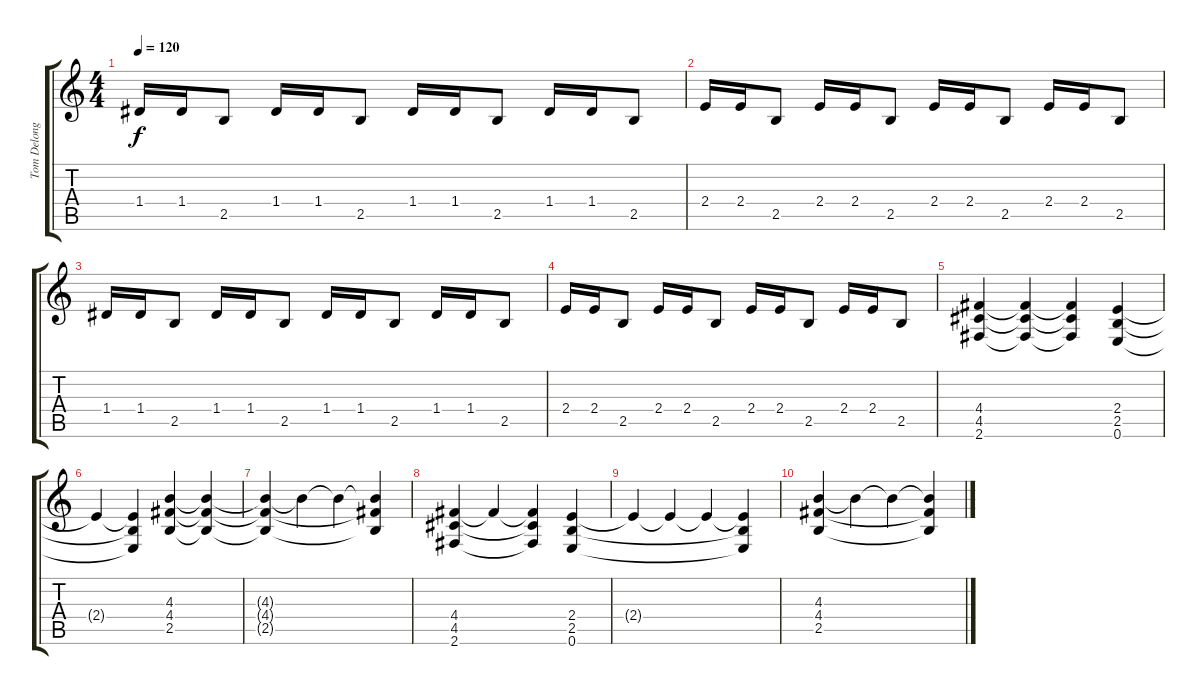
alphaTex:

\track ("Tom Delonge" "Tom Delong") {instrument distortionguitar}
\staff {score tabs}
\tuning (E4 B3 G3 D3 A2 E2) {hide}
\ts (4 4)
\tempo 120
\clef g2
\ks c
1.4.16{dy f instrument electricguitarmuted} 1.4.16 2.5.8 1.4.16 1.4.16 2.5.8 1.4.16 1.4.16 2.5.8 1.4.16 1.4.16 2.5.8 |
2.4.16 2.4.16 2.5.8 2.4.16 2.4.16 2.5.8 2.4.16 2.4.16 2.5.8 2.4.16 2.4.16 2.5.8 |
1.4.16 1.4.16 2.5.8 1.4.16 1.4.16 2.5.8 1.4.16 1.4.16 2.5.8 1.4.16 1.4.16 2.5.8 |
2.4.16 2.4.16 2.5.8 2.4.16 2.4.16 2.5.8 2.4.16 2.4.16 2.5.8 2.4.16 2.4.16 2.5.8 |
(4.4 4.5 2.6).4{instrument distortionguitar} (4.4{t} 4.5{t} 2.6{t}).4 (4.4{t} 4.5{t} 2.6{t}).4 (2.4 2.5 0.6).4 |
2.4{t}.4 (2.4{t} 2.5{t} 0.6{t}).4 (4.3 4.4 2.5).4 (4.3{t} 4.4{t} 2.5{t}).4 |
(4.3{t} 4.4{t} 2.5{t}).4 4.3{t}.4 4.3{t}.4 (4.3{t} 4.4{t} 2.5{t}).4 |
(4.4 4.5 2.6).4 4.4{t}.4 (4.4{t} 4.5{t} 2.6{t}).4 (2.4 2.5 0.6).4 |
2.4{t}.4 2.4{t}.4 2.4{t}.4 (2.4{t} 2.5{t} 0.6{t}).4 |
(4.3 4.4 2.5).4 4.3{t}.4 4.3{t}.4 (4.3{t} 4.4{t} 2.5{t}).4
